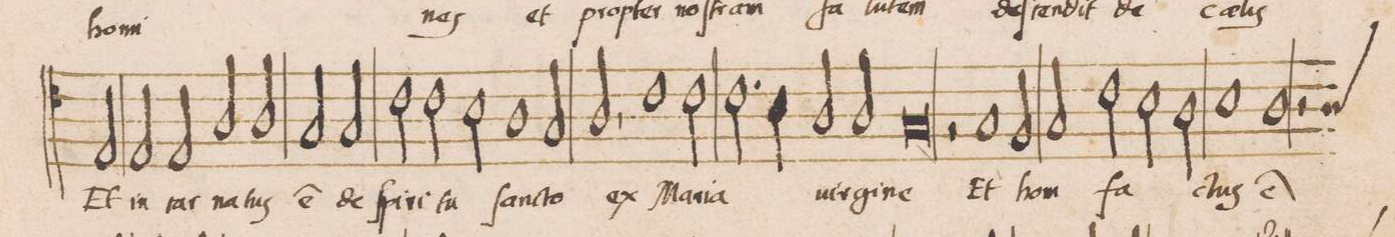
**kern	**text
*I"TENOR	*
*clefC4	*
*k[]	*
*met(C|)	*
*M2/1	*
2E/	Et
=51-	=51-
2E/	in-
2E/	-car-
2A/	-na-
2A/	-tus
=52-	=52-
2G/	e(st)
2G/	de
2c\	ſpi-
2c\	-ri-
=53-	=53-
2B\	-tu
1A	ſan-
2G/	.
=54-	=54-
2A,</	-cto
1c	ex
2c\	Ma-
=55-	=55-
2.c\	-ri-
4B\	a
2A/	vir-
2A/	-gi-
=56-	=56-
0G	-ne
=57-	=57-
2r	.
1G	Et
2F/	ho-
=58-	=58-
2G/	-mo
2c\	fa-
2B\	.
2A\	.
=59-	=59-
1B	-ctus
1A	e(st)
=60-	=60-
*custos:A	*
2r	.
*-	*-
